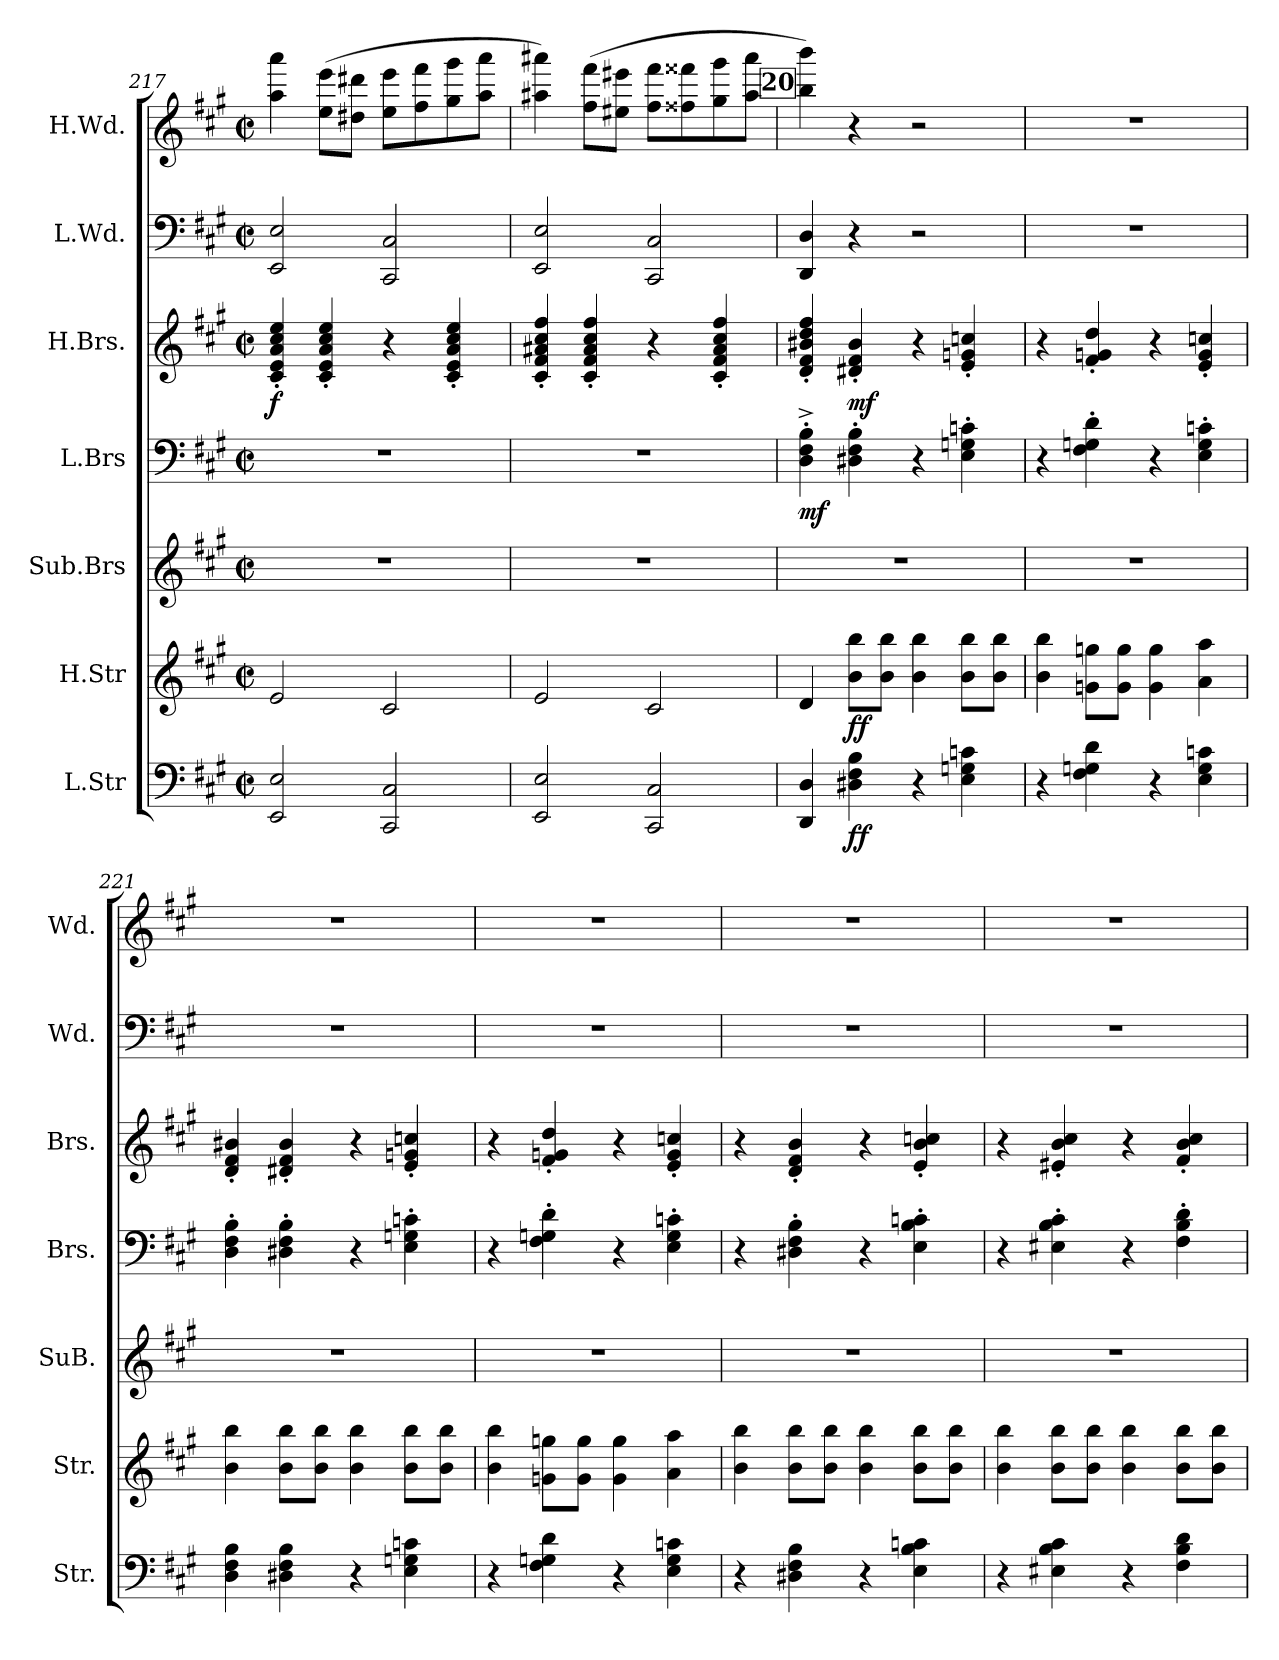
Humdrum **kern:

**kern	**dynam	**kern	**dynam	**kern	**kern	**dynam	**kern	**dynam	**kern	**kern
*part7	*part7	*part6	*part6	*part5	*part4	*part4	*part3	*part3	*part2	*part1
*staff7	*staff7	*staff6	*staff6	*staff5	*staff4	*staff4	*staff3	*staff3	*staff2	*staff1
*I"L.Str	*	*I"H.Str	*	*I"Sub.Brs	*I"L.Brs	*	*I"H.Brs.	*	*I"L.Wd.	*I"H.Wd.
*I'Str.	*	*I'Str.	*	*I'SuB.	*I'Brs.	*	*I'Brs.	*	*I'Wd.	*I'Wd.
*clefF4	*	*clefG2	*	*clefG2	*clefF4	*	*clefG2	*	*clefF4	*clefG2
*k[f#c#g#]	*	*k[f#c#g#]	*	*k[f#c#g#]	*k[f#c#g#]	*	*k[f#c#g#]	*	*k[f#c#g#]	*k[f#c#g#]
*M2/2	*	*M2/2	*	*M2/2	*M2/2	*	*M2/2	*	*M2/2	*M2/2
*met(c|)	*	*met(c|)	*	*met(c|)	*met(c|)	*	*met(c|)	*	*met(c|)	*met(c|)
=217	=217	=217	=217	=217	=217	=217	=217	=217	=217	=217
!	!	!	!	!	!	!	!	!LO:DY:b	!	!
2EE/ 2E/	.	2e/	.	1r	1r	.	4c#/' 4e/' 4a/' 4cc#/' 4ee/'	f	2EE/ 2E/	4aa\ 4aaa\
.	.	.	.	.	.	.	4c#/' 4e/' 4a/' 4cc#/' 4ee/'	.	.	(8ee\ 8eee\L
.	.	.	.	.	.	.	.	.	.	8dd#X\ 8ddd#X\J
2CC#/ 2C#/	.	2c#/	.	.	.	.	4r	.	2CC#/ 2C#/	8ee\ 8eee\L
.	.	.	.	.	.	.	.	.	.	8ff#\ 8fff#\
.	.	.	.	.	.	.	4c#/' 4e/' 4a/' 4cc#/' 4ee/'	.	.	8gg#\ 8ggg#\
.	.	.	.	.	.	.	.	.	.	8aa\ 8aaa\J
=218	=218	=218	=218	=218	=218	=218	=218	=218	=218	=218
2EE/ 2E/	.	2e/	.	1r	1r	.	4c#/' 4f#/' 4a#X/' 4cc#/' 4ff#/'	.	2EE/ 2E/	4aa#X\ 4aaa#X\)
.	.	.	.	.	.	.	4c#/' 4f#/' 4a#/' 4cc#/' 4ff#/'	.	.	(8ff#\ 8fff#\L
.	.	.	.	.	.	.	.	.	.	8ee#X\ 8eee#X\J
2CC#/ 2C#/	.	2c#/	.	.	.	.	4r	.	2CC#/ 2C#/	8ff#\ 8fff#\L
.	.	.	.	.	.	.	.	.	.	8ff##X\ 8fff##X\
.	.	.	.	.	.	.	4c#/' 4f#/' 4a#/' 4cc#/' 4ff#/'	.	.	8gg#\ 8ggg#\
.	.	.	.	.	.	.	.	.	.	8aa#\ 8aaa#\J
!!LO:REH:place=s1:a:B:fs=14:t=20
=219	=219	=219	=219	=219	=219	=219	=219	=219	=219	=219
!	!	!	!	!	!	!LO:DY:b	!	!	!	!
4DD/ 4D/	.	4d/	.	1r	4D\'^ 4F#\'^ 4B\'^	mf	4d/' 4f#/' 4b#X/' 4dd/' 4ff#/'	.	4DD/ 4D/	4bb\ 4bbb\)
!	!LO:DY:b	!	!LO:DY:b	!	!	!	!	!LO:DY:b	!	!
4D#X\ 4F#\ 4B\	ff	8b\ 8bb\L	ff	.	4D#X\' 4F#\' 4B\'	.	4d#X/' 4f#/' 4b#/'	mf	4r	4r
.	.	8b\ 8bb\J	.	.	.	.	.	.	.	.
4r	.	4b\ 4bb\	.	.	4r	.	4r	.	2r	2r
4E\ 4Gn\ 4cn\	.	8b\ 8bb\L	.	.	4E\' 4Gn\' 4cn\'	.	4e/' 4gn/' 4ccn/'	.	.	.
.	.	8b\ 8bb\J	.	.	.	.	.	.	.	.
!!LO:PB:g=z
=220	=220	=220	=220	=220	=220	=220	=220	=220	=220	=220
4r	.	4b\ 4bb\	.	1r	4r	.	4r	.	1r	1r
4F#\ 4Gn\ 4d\	.	8gn\ 8ggn\L	.	.	4F#\' 4Gn\' 4d\'	.	4f#/' 4gn/' 4dd/'	.	.	.
.	.	8g\ 8gg\J	.	.	.	.	.	.	.	.
4r	.	4g\ 4gg\	.	.	4r	.	4r	.	.	.
4E\ 4G\ 4cn\	.	4a\ 4aa\	.	.	4E\' 4G\' 4cn\'	.	4e/' 4g/' 4ccn/'	.	.	.
=221	=221	=221	=221	=221	=221	=221	=221	=221	=221	=221
4D\ 4F#\ 4B\	.	4b\ 4bb\	.	1r	4D\' 4F#\' 4B\'	.	4d/' 4f#/' 4b#X/'	.	1r	1r
4D#X\ 4F#\ 4B\	.	8b\ 8bb\L	.	.	4D#X\' 4F#\' 4B\'	.	4d#X/' 4f#/' 4b#/'	.	.	.
.	.	8b\ 8bb\J	.	.	.	.	.	.	.	.
4r	.	4b\ 4bb\	.	.	4r	.	4r	.	.	.
4E\ 4Gn\ 4cn\	.	8b\ 8bb\L	.	.	4E\' 4Gn\' 4cn\'	.	4e/' 4gn/' 4ccn/'	.	.	.
.	.	8b\ 8bb\J	.	.	.	.	.	.	.	.
=222	=222	=222	=222	=222	=222	=222	=222	=222	=222	=222
4r	.	4b\ 4bb\	.	1r	4r	.	4r	.	1r	1r
4F#\ 4Gn\ 4d\	.	8gn\ 8ggn\L	.	.	4F#\' 4Gn\' 4d\'	.	4f#/' 4gn/' 4dd/'	.	.	.
.	.	8g\ 8gg\J	.	.	.	.	.	.	.	.
4r	.	4g\ 4gg\	.	.	4r	.	4r	.	.	.
4E\ 4G\ 4cn\	.	4a\ 4aa\	.	.	4E\' 4G\' 4cn\'	.	4e/' 4g/' 4ccn/'	.	.	.
=223	=223	=223	=223	=223	=223	=223	=223	=223	=223	=223
4r	.	4b\ 4bb\	.	1r	4r	.	4r	.	1r	1r
4D#X\ 4F#\ 4B\	.	8b\ 8bb\L	.	.	4D#X\' 4F#\' 4B\'	.	4d/' 4f#/' 4b/'	.	.	.
.	.	8b\ 8bb\J	.	.	.	.	.	.	.	.
4r	.	4b\ 4bb\	.	.	4r	.	4r	.	.	.
4E\ 4B\ 4cn\	.	8b\ 8bb\L	.	.	4E\' 4B\' 4cn\'	.	4e/' 4b/' 4ccn/'	.	.	.
.	.	8b\ 8bb\J	.	.	.	.	.	.	.	.
!!LO:LB:g=z
=224	=224	=224	=224	=224	=224	=224	=224	=224	=224	=224
4r	.	4b\ 4bb\	.	1r	4r	.	4r	.	1r	1r
4E#X\ 4B\ 4c#\	.	8b\ 8bb\L	.	.	4E#X\' 4B\' 4c#\'	.	4e#X/' 4b/' 4cc#/'	.	.	.
.	.	8b\ 8bb\J	.	.	.	.	.	.	.	.
4r	.	4b\ 4bb\	.	.	4r	.	4r	.	.	.
4F#\ 4B\ 4d\	.	8b\ 8bb\L	.	.	4F#\' 4B\' 4d\'	.	4f#/' 4b/' 4cc#/'	.	.	.
.	.	8b\ 8bb\J	.	.	.	.	.	.	.	.
=	=	=	=	=	=	=	=	=	=	=
*-	*-	*-	*-	*-	*-	*-	*-	*-	*-	*-
